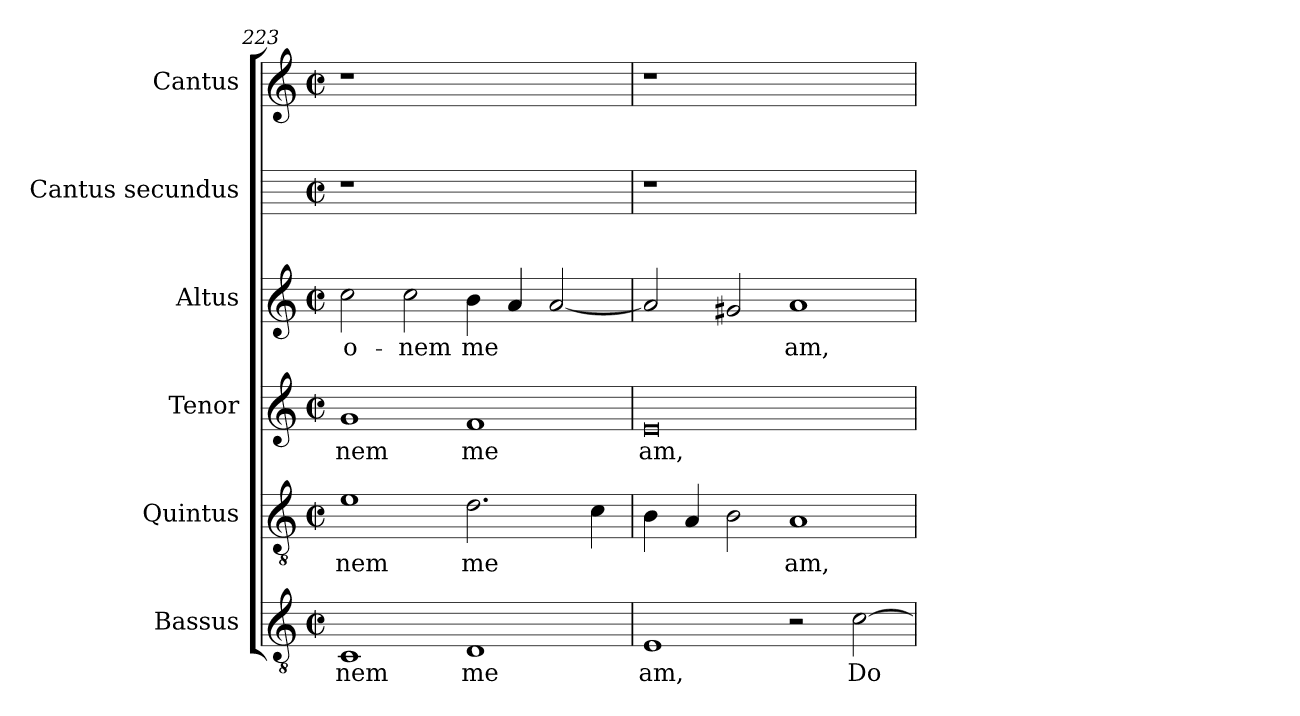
**kern	**text	**kern	**text	**kern	**text	**kern	**text	**kern	**kern
*part6	*part6	*part5	*part5	*part4	*part4	*part3	*part3	*part2	*part1
*staff6	*staff6	*staff5	*staff5	*staff4	*staff4	*staff3	*staff3	*staff2	*staff1
*I"Bassus	*	*I"Quintus	*	*I"Tenor	*	*I"Altus	*	*I"Cantus  secundus	*I"Cantus
*I'B	*	*I'Q	*	*I'T	*	*I'A	*	*	*I'C
!!LO:LB:g=z
*clefGv2	*	*clefGv2	*	*clefG2	*	*clefG2	*	*	*clefG2
*k[]	*	*k[]	*	*k[]	*	*k[]	*	*k[]	*k[]
*C:	*	*C:	*	*C:	*	*C:	*	*C:	*C:
*M2/2	*	*M2/2	*	*M2/2	*	*M2/2	*	*M2/2	*M2/2
*met(c|)	*	*met(c|)	*	*met(c|)	*	*met(c|)	*	*met(c|)	*met(c|)
=223	=223	=223	=223	=223	=223	=223	=223	=223	=223
!	!LO:LY:b:cj	!	!LO:LY:b:cj	!	!LO:LY:b:cj	!	!LO:LY:b:cj	!	!
1C	nem	1e	nem	1g	nem	2cc\	-o-	1r	1r
!	!	!	!	!	!	!	!LO:LY:b:cj	!	!
.	.	.	.	.	.	2cc\	-nem	.	.
!	!LO:LY:b:cj	!	!LO:LY:b:cj	!	!LO:LY:b:cj	!	!LO:LY:b:cj	!	!
1D	me	2.d\	me-	1f	me	4b\	me-	1ryy	1ryy
!	!	!	!	!	!	!	!LO:LY:b:cj	!	!
.	.	.	.	.	.	4a/	--	.	.
!	!	!	!	!	!	!	!LO:LY:b:cj	!	!
.	.	.	.	.	.	[<2a/	--	.	.
!	!	!	!LO:LY:b:cj	!	!	!	!	!	!
.	.	4c\	--	.	.	.	.	.	.
=224	=224	=224	=224	=224	=224	=224	=224	=224	=224
!	!LO:LY:b:cj	!	!LO:LY:b:cj	!	!LO:LY:b:cj	!	!LO:LY:b:cj	!	!
1E	am,	4B\	--	0e	am,	2a/]	--	1r	1r
!	!	!	!LO:LY:b:cj	!	!	!	!	!	!
.	.	4A/	--	.	.	.	.	.	.
!	!	!	!LO:LY:b:cj	!	!	!	!LO:LY:b:cj	!	!
.	.	2B\	--	.	.	2g#/	--	.	.
!	!	!	!LO:LY:b:cj	!	!	!	!LO:LY:b:cj	!	!
2r	.	1A	-am,	.	.	1a	-am,	1ryy	1ryy
!	!LO:LY:b:cj	!	!	!	!	!	!	!	!
[>2c\	Do	.	.	.	.	.	.	.	.
=	=	=	=	=	=	=	=	=	=
*-	*-	*-	*-	*-	*-	*-	*-	*-	*-
